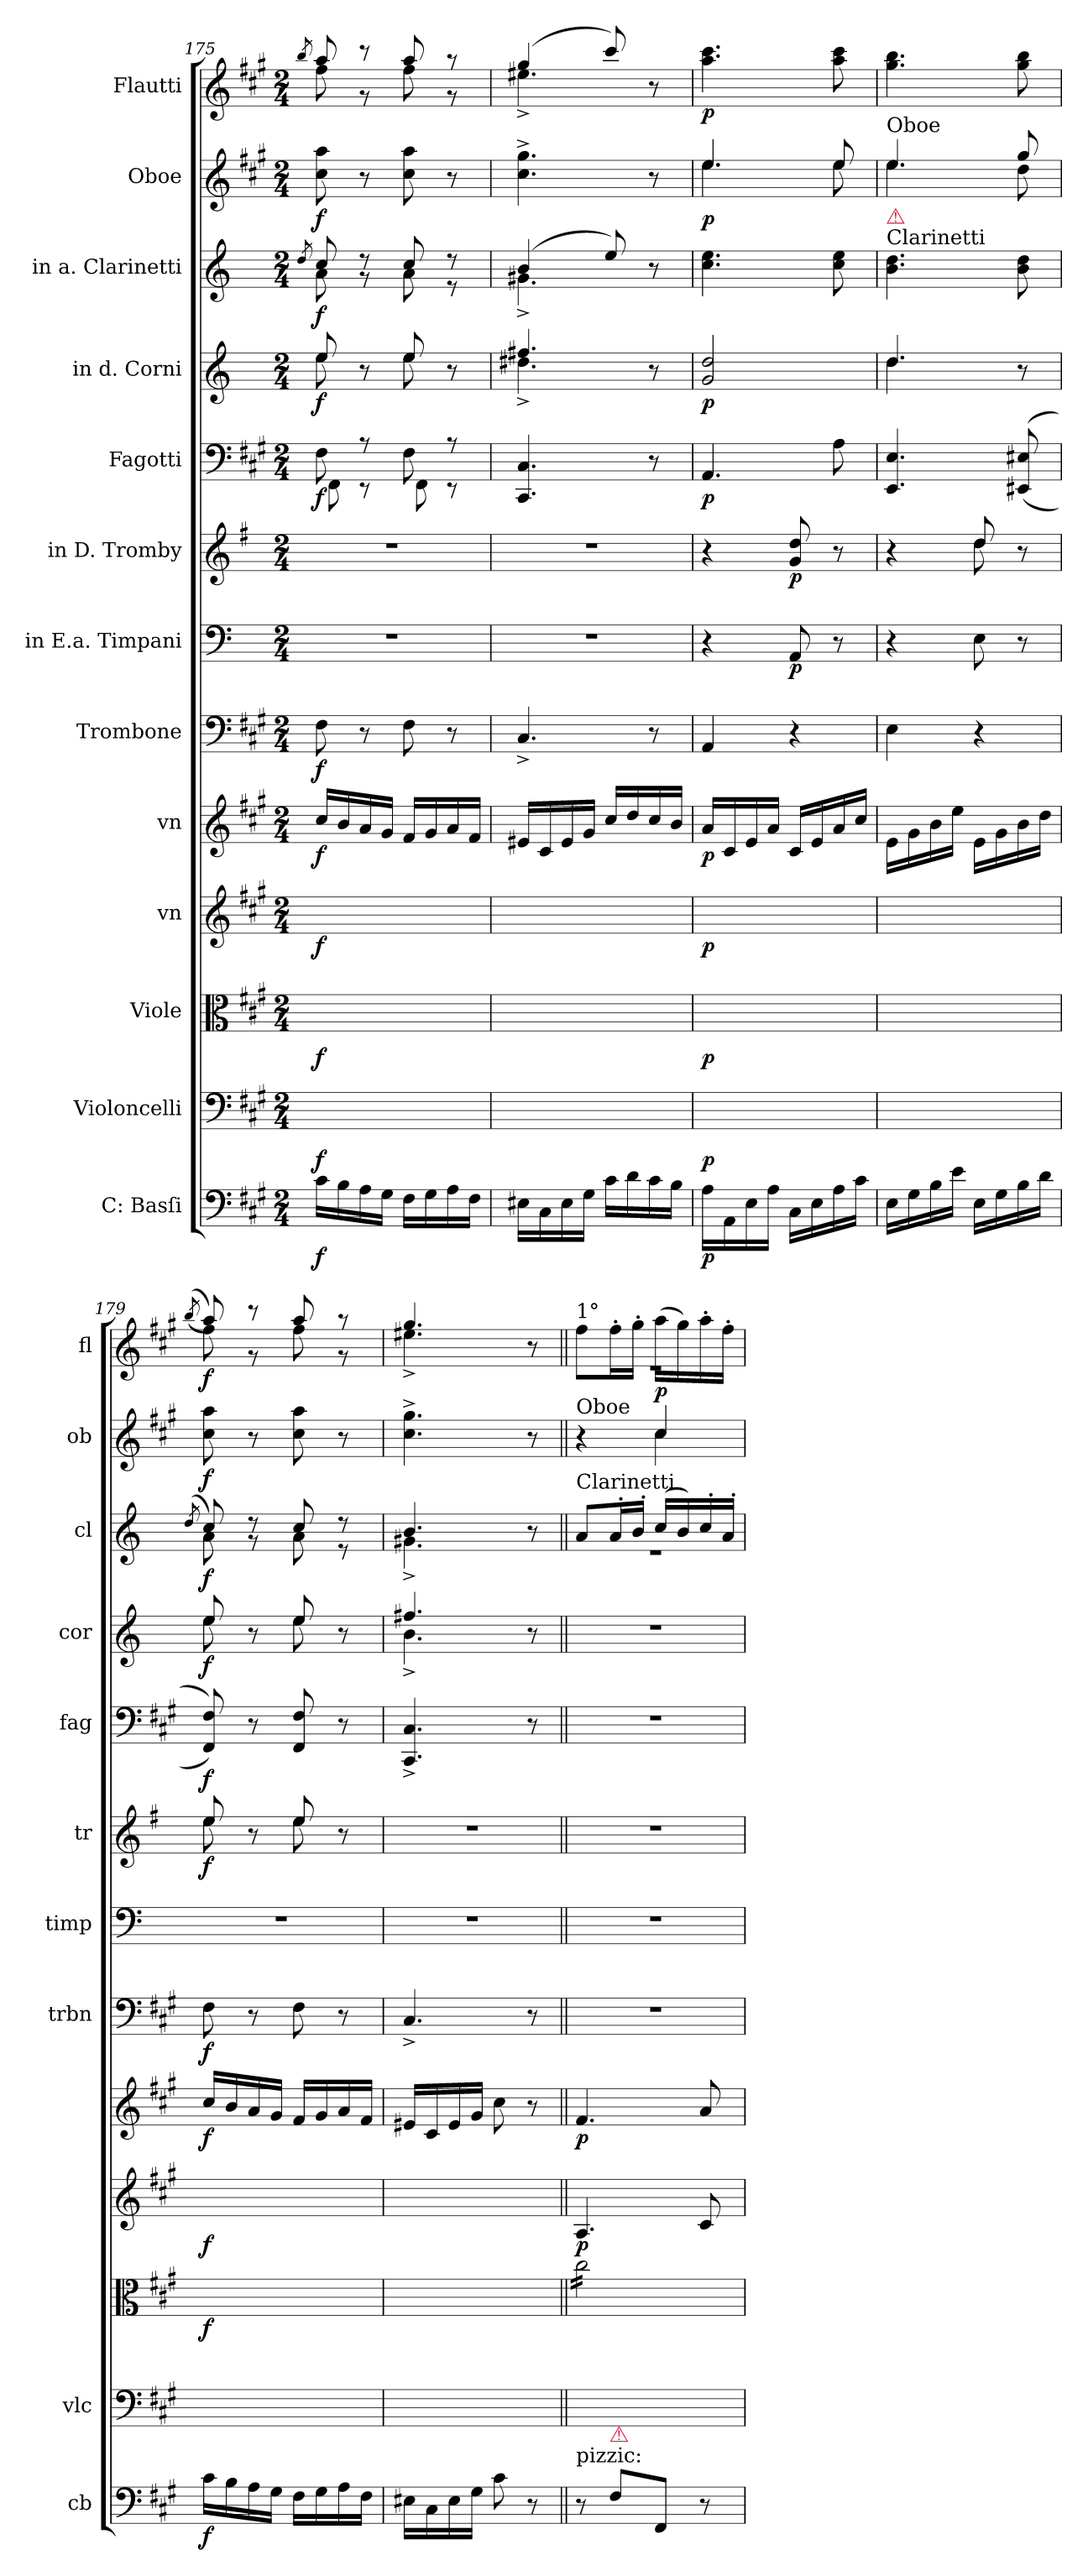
**kern	**dynam	**kern	**dynam	**kern	**dynam	**kern	**dynam	**kern	**dynam	**kern	**dynam	**kern	**dynam	**kern	**dynam	**kern	**dynam	**kern	**dynam	**kern	**dynam	**kern	**dynam	**kern	**dynam
*part13	*part13	*part12	*part12	*part11	*part11	*part10	*part10	*part9	*part9	*part8	*part8	*part7	*part7	*part6	*part6	*part5	*part5	*part4	*part4	*part3	*part3	*part2	*part2	*part1	*part1
*staff13	*staff13	*staff12	*staff12	*staff11	*staff11	*staff10	*staff10	*staff9	*staff9	*staff8	*staff8	*staff7	*staff7	*staff6	*staff6	*staff5	*staff5	*staff4	*staff4	*staff3	*staff3	*staff2	*staff2	*staff1	*staff1
*I"C: Basſi	*	*I"Violoncelli	*	*I"Viole	*	*I"vn	*	*I"vn	*	*I"Trombone	*	*I"in E.a. Timpani	*	*I"in D. Tromby	*	*I"Fagotti	*	*I"in d. Corni	*	*I"in a. Clarinetti	*	*I"Oboe	*	*I"Flautti	*
*I'cb	*	*I'vlc	*	*	*	*	*	*	*	*I'trbn	*	*I'timp	*	*I'tr	*	*I'fag	*	*I'cor	*	*I'cl	*	*I'ob	*	*I'fl	*
*clefF4	*	*clefF4	*	*clefC3	*	*clefG2	*	*clefG2	*	*clefF4	*	*clefF4	*	*clefG2	*	*clefF4	*	*clefG2	*	*clefG2	*	*clefG2	*	*clefG2	*
*	*	*	*	*	*	*	*	*	*	*	*	*	*	*ITrd-1c-2	*	*	*	*ITrd6c10	*	*ITrd2c3	*	*	*	*	*
*k[f#c#g#]	*	*k[f#c#g#]	*	*k[f#c#g#]	*	*k[f#c#g#]	*	*k[f#c#g#]	*	*k[f#c#g#]	*	*k[]	*	*k[f#c#g#]	*	*k[f#c#g#]	*	*k[f#c#]	*	*k[f#c#g#]	*	*k[f#c#g#]	*	*k[f#c#g#]	*
*M2/4	*	*M2/4	*	*M2/4	*	*M2/4	*	*M2/4	*	*M2/4	*	*M2/4	*	*M2/4	*	*M2/4	*	*M2/4	*	*M2/4	*	*M2/4	*	*M2/4	*
=175	=175	=175	=175	=175	=175	=175	=175	=175	=175	=175	=175	=175	=175	=175	=175	=175	=175	=175	=175	=175	=175	=175	=175	=175	=175
.	.	.	.	.	.	.	.	.	.	.	.	.	.	.	.	.	.	.	.	8qb/	.	.	.	8qbb/	.
*	*	*	*	*	*	*	*	*	*	*	*	*	*	*	*	*^	*	*^	*	*^	*	*	*	*^	*
16c#\LL	f	16c#\LLyy	f	16cc#\LLyy	f	16cc#/LLyy	f	16cc#/LL	f	8F#\	f	2r	.	2r	.	8F#\	8FF#\	f	8f#/	8f#\	f	8a/	8f#\	f	8cc#\ 8aa\	f	8aa/	8ff#\	.
16B\	.	16B\yy	.	16b\yy	.	16b/yy	.	16b/	.	.	.	.	.	.	.	.	.	.	.	.	.	.	.	.	.	.	.	.	.
16A\	.	16A\yy	.	16a\yy	.	16a/yy	.	16a/	.	8r	.	.	.	.	.	8r	8r	.	8r	8ryy	.	8r	8r	.	8r	.	8r	8r	.
16G#\JJ	.	16G#\JJyy	.	16g#\JJyy	.	16g#/JJyy	.	16g#/JJ	.	.	.	.	.	.	.	.	.	.	.	.	.	.	.	.	.	.	.	.	.
16F#\LL	.	16F#\LLyy	.	16f#\LLyy	.	16f#/LLyy	.	16f#/LL	.	8F#\	.	.	.	.	.	8F#\	8FF#\	.	8f#/	8f#\	.	8a/	8f#\	.	8cc#\ 8aa\	.	8aa/	8ff#\	.
16G#\	.	16G#\yy	.	16g#\yy	.	16g#/yy	.	16g#/	.	.	.	.	.	.	.	.	.	.	.	.	.	.	.	.	.	.	.	.	.
16A\	.	16A\yy	.	16a\yy	.	16a/yy	.	16a/	.	8r	.	.	.	.	.	8r	8r	.	8r	8ryy	.	8r	8r	.	8r	.	8r	8r	.
16F#\JJ	.	16F#\JJyy	.	16f#\JJyy	.	16f#/JJyy	.	16f#/JJ	.	.	.	.	.	.	.	.	.	.	.	.	.	.	.	.	.	.	.	.	.
*	*	*	*	*	*	*	*	*	*	*	*	*	*	*	*	*v	*v	*	*	*	*	*	*	*	*	*	*	*	*
=176	=176	=176	=176	=176	=176	=176	=176	=176	=176	=176	=176	=176	=176	=176	=176	=176	=176	=176	=176	=176	=176	=176	=176	=176	=176	=176	=176	=176
16E#X\LL	.	16E#X\LLyy	.	16e#X\LLyy	.	16e#X/LLyy	.	16e#X/LL	.	4.C#^/	.	2r	.	2r	.	4.CC#/ 4.C#/	.	4.g#X/	4.e#X^\	.	(4g#/	4.e#X^\	.	4.cc#^<\ 4.gg#^<\	.	(4gg#/	4.ee#X^\	.
16C#\	.	16C#\yy	.	16c#\yy	.	16c#/yy	.	16c#/	.	.	.	.	.	.	.	.	.	.	.	.	.	.	.	.	.	.	.	.
16E#\	.	16E#\yy	.	16e#\yy	.	16e#/yy	.	16e#/	.	.	.	.	.	.	.	.	.	.	.	.	.	.	.	.	.	.	.	.
16G#\JJ	.	16G#\JJyy	.	16g#\JJyy	.	16g#/JJyy	.	16g#/JJ	.	.	.	.	.	.	.	.	.	.	.	.	.	.	.	.	.	.	.	.
16c#\LL	.	16c#\LLyy	.	16cc#\LLyy	.	16cc#/LLyy	.	16cc#/LL	.	.	.	.	.	.	.	.	.	.	.	.	8cc#/)	.	.	.	.	8ccc#/)	.	.
16d\	.	16d\yy	.	16dd\yy	.	16dd/yy	.	16dd/	.	.	.	.	.	.	.	.	.	.	.	.	.	.	.	.	.	.	.	.
16c#\	.	16c#\yy	.	16cc#\yy	.	16cc#/yy	.	16cc#/	.	8r	.	.	.	.	.	8r	.	8r	8ryy	.	8r	8ryy	.	8r	.	8r	8ryy	.
16B\JJ	.	16B\JJyy	.	16b\JJyy	.	16b/JJyy	.	16b/JJ	.	.	.	.	.	.	.	.	.	.	.	.	.	.	.	.	.	.	.	.
*	*	*	*	*	*	*	*	*	*	*	*	*	*	*	*	*	*	*v	*v	*	*	*	*	*	*	*v	*v	*
*	*	*	*	*	*	*	*	*	*	*	*	*	*	*	*	*	*	*	*	*v	*v	*	*	*	*	*
=177	=177	=177	=177	=177	=177	=177	=177	=177	=177	=177	=177	=177	=177	=177	=177	=177	=177	=177	=177	=177	=177	=177	=177	=177	=177
*	*	*	*	*	*	*	*	*	*	*	*	*	*	*	*	*	*	*	*	*	*	*^	*	*	*
16A\LL	p	16A\LLyy	p	16a\LLyy	p	16a/LLyy	p	16a/LL	p	4AA/	.	4r	.	4r	.	4.AA/	p	2A/ 2e/	p	4.a\ 4.cc#\	.	4.ee/	4.ee\	p	4.aa\ 4.ccc#\	p
16AA\	.	16AA\yy	.	16A\yy	.	16c#/yy	.	16c#/	.	.	.	.	.	.	.	.	.	.	.	.	.	.	.	.	.	.
16E\	.	16E\yy	.	16e\yy	.	16e/yy	.	16e/	.	.	.	.	.	.	.	.	.	.	.	.	.	.	.	.	.	.
16A\JJ	.	16A\JJyy	.	16a\JJyy	.	16a/JJyy	.	16a/JJ	.	.	.	.	.	.	.	.	.	.	.	.	.	.	.	.	.	.
16C#\LL	.	16C#\LLyy	.	16c#\LLyy	.	16c#/LLyy	.	16c#/LL	.	4r	.	8AA/	p	8a/ 8ee/	p	.	.	.	.	.	.	.	.	.	.	.
16E\	.	16E\yy	.	16e\yy	.	16e/yy	.	16e/	.	.	.	.	.	.	.	.	.	.	.	.	.	.	.	.	.	.
16A\	.	16A\yy	.	16a\yy	.	16a/yy	.	16a/	.	.	.	8r	.	8r	.	8A\	.	.	.	8a\ 8cc#\	.	8ee/	8ee\	.	8aa\ 8ccc#\	.
16c#\JJ	.	16c#\JJyy	.	16cc#\JJyy	.	16cc#/JJyy	.	16cc#/JJ	.	.	.	.	.	.	.	.	.	.	.	.	.	.	.	.	.	.
=178	=178	=178	=178	=178	=178	=178	=178	=178	=178	=178	=178	=178	=178	=178	=178	=178	=178	=178	=178	=178	=178	=178	=178	=178	=178	=178
*	*	*	*	*	*	*	*	*	*	*	*	*	*	*^	*	*	*	*^	*	*	*	*	*	*	*	*
!	!	!	!	!	!	!	!	!	!	!	!	!	!	!	!	!	!	!	!	!	!	!	!	!LO:TX:a:t=Oboe	!	!	!	!
!	!	!	!	!	!	!	!	!	!	!	!	!	!	!	!	!	!	!	!	!	!	!LO:TX:a:t=Clarinetti	!	!	!	!	!	!
!	!	!	!	!	!	!	!	!	!	!	!	!	!	!	!	!	!	!	!	!	!	!LO:TX:a:color=crimson:t=⚠	!	!	!	!	!	!
16E\LL	.	16e\LLyy	.	16e\LLyy	.	16e\LLyy	.	16e\LL	.	4E\	.	4r	.	4r	4ryy	.	4.EE/ 4.E/	.	4.e/	4.e\	.	4.g#\ 4.b\	.	4.ee/	4.ee\	.	4.gg#\ 4.bb\	.
16G#\	.	16g#\yy	.	16g#\yy	.	16g#\yy	.	16g#\	.	.	.	.	.	.	.	.	.	.	.	.	.	.	.	.	.	.	.	.
16B\	.	16b\yy	.	16b\yy	.	16b\yy	.	16b\	.	.	.	.	.	.	.	.	.	.	.	.	.	.	.	.	.	.	.	.
16e\JJ	.	16ee\JJyy	.	16ee\JJyy	.	16ee\JJyy	.	16ee\JJ	.	.	.	.	.	.	.	.	.	.	.	.	.	.	.	.	.	.	.	.
16E\LL	.	16e\LLyy	.	16e\LLyy	.	16e\LLyy	.	16e\LL	.	4r	.	8E\	.	8ee/	8ee\	.	.	.	.	.	.	.	.	.	.	.	.	.
16G#\	.	16g#\yy	.	16g#\yy	.	16g#\yy	.	16g#\	.	.	.	.	.	.	.	.	.	.	.	.	.	.	.	.	.	.	.	.
16B\	.	16b\yy	.	16b\yy	.	16b\yy	.	16b\	.	.	.	8r	.	8r	8ryy	.	(<(>8EE#X/ 8E#X/	.	8r	8ryy	.	8g#\ 8b\	.	8gg#/	8dd\	.	8gg#\ 8bb\	.
16d\JJ	.	16dd\JJyy	.	16dd\JJyy	.	16dd\JJyy	.	16dd\JJ	.	.	.	.	.	.	.	.	.	.	.	.	.	.	.	.	.	.	.	.
*	*	*	*	*	*	*	*	*	*	*	*	*	*	*	*	*	*	*	*	*	*	*	*	*v	*v	*	*	*
=179	=179	=179	=179	=179	=179	=179	=179	=179	=179	=179	=179	=179	=179	=179	=179	=179	=179	=179	=179	=179	=179	=179	=179	=179	=179	=179	=179
.	.	.	.	.	.	.	.	.	.	.	.	.	.	.	.	.	.	.	.	.	.	(>8qb/	.	.	.	(<(>8qbb/	.
*	*	*	*	*	*	*	*	*	*	*	*	*	*	*	*	*	*	*	*	*	*	*^	*	*	*	*^	*
16c#\LL	f	16cc#\LLyy	.	16cc#\LLyy	f	16cc#/LLyy	f	16cc#/LL	f	8F#\	f	2r	.	8ff#/	8ff#\	f	8FF#/ 8F#/))	f	8f#/	8f#\	f	8a/)	8f#\	f	8cc#\ 8aa\	f	8aa/))	8ff#\	f
16B\	.	16b\yy	.	16b\yy	.	16b/yy	.	16b/	.	.	.	.	.	.	.	.	.	.	.	.	.	.	.	.	.	.	.	.	.
16A\	.	16a\yy	.	16a\yy	.	16a/yy	.	16a/	.	8r	.	.	.	8r	8ryy	.	8r	.	8r	8ryy	.	8r	8r	.	8r	.	8r	8r	.
16G#\JJ	.	16g#\JJyy	.	16g#\JJyy	.	16g#/JJyy	.	16g#/JJ	.	.	.	.	.	.	.	.	.	.	.	.	.	.	.	.	.	.	.	.	.
16F#\LL	.	16f#\LLyy	.	16f#\LLyy	.	16f#/LLyy	.	16f#/LL	.	8F#\	.	.	.	8ff#/	8ff#\	.	8FF#/ 8F#/	.	8f#/	8f#\	.	8a/	8f#\	.	8cc#\ 8aa\	.	8aa/	8ff#\	.
16G#\	.	16g#\yy	.	16g#\yy	.	16g#/yy	.	16g#/	.	.	.	.	.	.	.	.	.	.	.	.	.	.	.	.	.	.	.	.	.
16A\	.	16a\yy	.	16a\yy	.	16a/yy	.	16a/	.	8r	.	.	.	8r	8ryy	.	8r	.	8r	8ryy	.	8r	8r	.	8r	.	8r	8r	.
16F#\JJ	.	16f#\JJyy	.	16f#\JJyy	.	16f#/JJyy	.	16f#/JJ	.	.	.	.	.	.	.	.	.	.	.	.	.	.	.	.	.	.	.	.	.
*	*	*	*	*	*	*	*	*	*	*	*	*	*	*v	*v	*	*	*	*	*	*	*	*	*	*	*	*	*	*
=180	=180	=180	=180	=180	=180	=180	=180	=180	=180	=180	=180	=180	=180	=180	=180	=180	=180	=180	=180	=180	=180	=180	=180	=180	=180	=180	=180	=180
16E#X\LL	.	16e#X\LLyy	.	16e#X\LLyy	.	16e#X/LLyy	.	16e#X/LL	.	4.C#^>/	.	2r	.	2r	.	4.CC#^>/ 4.C#^>/	.	4.g#X/	4.c#^\	.	4.g#/	4.e#X^\	.	4.cc#^<\ 4.gg#^<\	.	4.gg#/	4.ee#X^\	.
16C#\	.	16c#\yy	.	16c#\yy	.	16c#/yy	.	16c#/	.	.	.	.	.	.	.	.	.	.	.	.	.	.	.	.	.	.	.	.
16E#\	.	16e#\yy	.	16e#\yy	.	16e#/yy	.	16e#/	.	.	.	.	.	.	.	.	.	.	.	.	.	.	.	.	.	.	.	.
16G#\JJ	.	16g#\JJyy	.	16g#\JJyy	.	16g#/JJyy	.	16g#/JJ	.	.	.	.	.	.	.	.	.	.	.	.	.	.	.	.	.	.	.	.
8c#\	.	8cc#\yy	.	8cc#\yy	.	8cc#\yy	.	8cc#\	.	.	.	.	.	.	.	.	.	.	.	.	.	.	.	.	.	.	.	.
8r	.	8ryy	.	8ryy	.	8ryy	.	8r	.	8r	.	.	.	.	.	8r	.	8r	8ryy	.	8r	8ryy	.	8r	.	8r	8ryy	.
=181||	=181||	=181||	=181||	=181||	=181||	=181||	=181||	=181||	=181||	=181||	=181||	=181||	=181||	=181||	=181||	=181||	=181||	=181||	=181||	=181||	=181||	=181||	=181||	=181||	=181||	=181||	=181||	=181||
*	*	*	*	*	*	*	*	*	*	*	*	*	*	*	*	*	*	*	*	*	*	*	*	*^	*	*	*	*
!	!	!	!	!	!	!	!	!	!	!	!	!	!	!	!	!	!	!	!	!	!	!	!	!	!	!	!LO:TX:a:t=1°	!	!
!	!	!	!	!	!	!	!	!	!	!	!	!	!	!	!	!	!	!	!	!	!	!	!	!LO:TX:a:t=Oboe	!	!	!	!	!
!	!	!	!	!	!	!	!	!	!	!	!	!	!	!	!	!	!	!	!	!	!LO:TX:a:t=Clarinetti	!	!	!	!	!	!	!	!
!	!	!	!	!LO:TX:b:i:t=ponticello	!	!	!	!	!	!	!	!	!	!	!	!	!	!	!	!	!	!	!	!	!	!	!	!	!
!LO:TX:a:t=pizzic&colon;	!	!	!	!	!	!	!	!	!	!	!	!	!	!	!	!	!	!	!	!	!	!	!	!	!	!	!	!	!
*	*	*	*	*	*	*	*	*	*	*	*	*	*	*	*	*	*	*v	*v	*	*	*	*	*	*	*	*	*	*
*	*	*	*	*tremolo	*	*	*	*	*	*	*	*	*	*	*	*	*	*	*	*	*	*	*	*	*	*	*	*
8r	.	2ryy	.	16cc#\LL	.	4.A/	p	4.f#/	p	2r	.	2r	.	2r	.	2r	.	2r	.	8f#/L	2re	.	4r	4ryy	.	8ff#\L	2re	.
.	.	.	.	16cc#\	.	.	.	.	.	.	.	.	.	.	.	.	.	.	.	.	.	.	.	.	.	.	.	.
!LO:TX:a:color=crimson:t=⚠	!	!	!	!	!	!	!	!	!	!	!	!	!	!	!	!	!	!	!	!	!	!	!	!	!	!	!	!
8F#\L	.	.	.	16cc#\	.	.	.	.	.	.	.	.	.	.	.	.	.	.	.	16f#'</L	.	.	.	.	.	16ff#'\L	.	.
.	.	.	.	16cc#\	.	.	.	.	.	.	.	.	.	.	.	.	.	.	.	16g#'</JJ	.	.	.	.	.	16gg#'\JJ	.	.
!	!	!	!	!	!	!	!	!	!	!	!	!	!	!	!	!	!	!	!	!	!	!	!	!	!LO:DY:a	!	!	!
8FF#/J	.	.	.	16cc#\	.	.	.	.	.	.	.	.	.	.	.	.	.	.	.	(<16a/LL	.	.	4cc#/	4cc#\	p	(16aa\LL	.	.
.	.	.	.	16cc#\	.	.	.	.	.	.	.	.	.	.	.	.	.	.	.	16g#/)	.	.	.	.	.	16gg#\)	.	.
8r	.	.	.	16cc#\	.	8c#/	.	8a/	.	.	.	.	.	.	.	.	.	.	.	16a'</	.	.	.	.	.	16aa'\	.	.
.	.	.	.	16cc#\JJ	.	.	.	.	.	.	.	.	.	.	.	.	.	.	.	16f#'</JJ	.	.	.	.	.	16ff#'\JJ	.	.
*	*	*	*	*Xtremolo	*	*	*	*	*	*	*	*	*	*	*	*	*	*	*	*	*	*	*	*	*	*	*	*
*	*	*	*	*	*	*	*	*	*	*	*	*	*	*	*	*	*	*	*	*v	*v	*	*	*	*	*v	*v	*
*	*	*	*	*	*	*	*	*	*	*	*	*	*	*	*	*	*	*	*	*	*	*v	*v	*	*	*
=	=	=	=	=	=	=	=	=	=	=	=	=	=	=	=	=	=	=	=	=	=	=	=	=	=
*-	*-	*-	*-	*-	*-	*-	*-	*-	*-	*-	*-	*-	*-	*-	*-	*-	*-	*-	*-	*-	*-	*-	*-	*-	*-
